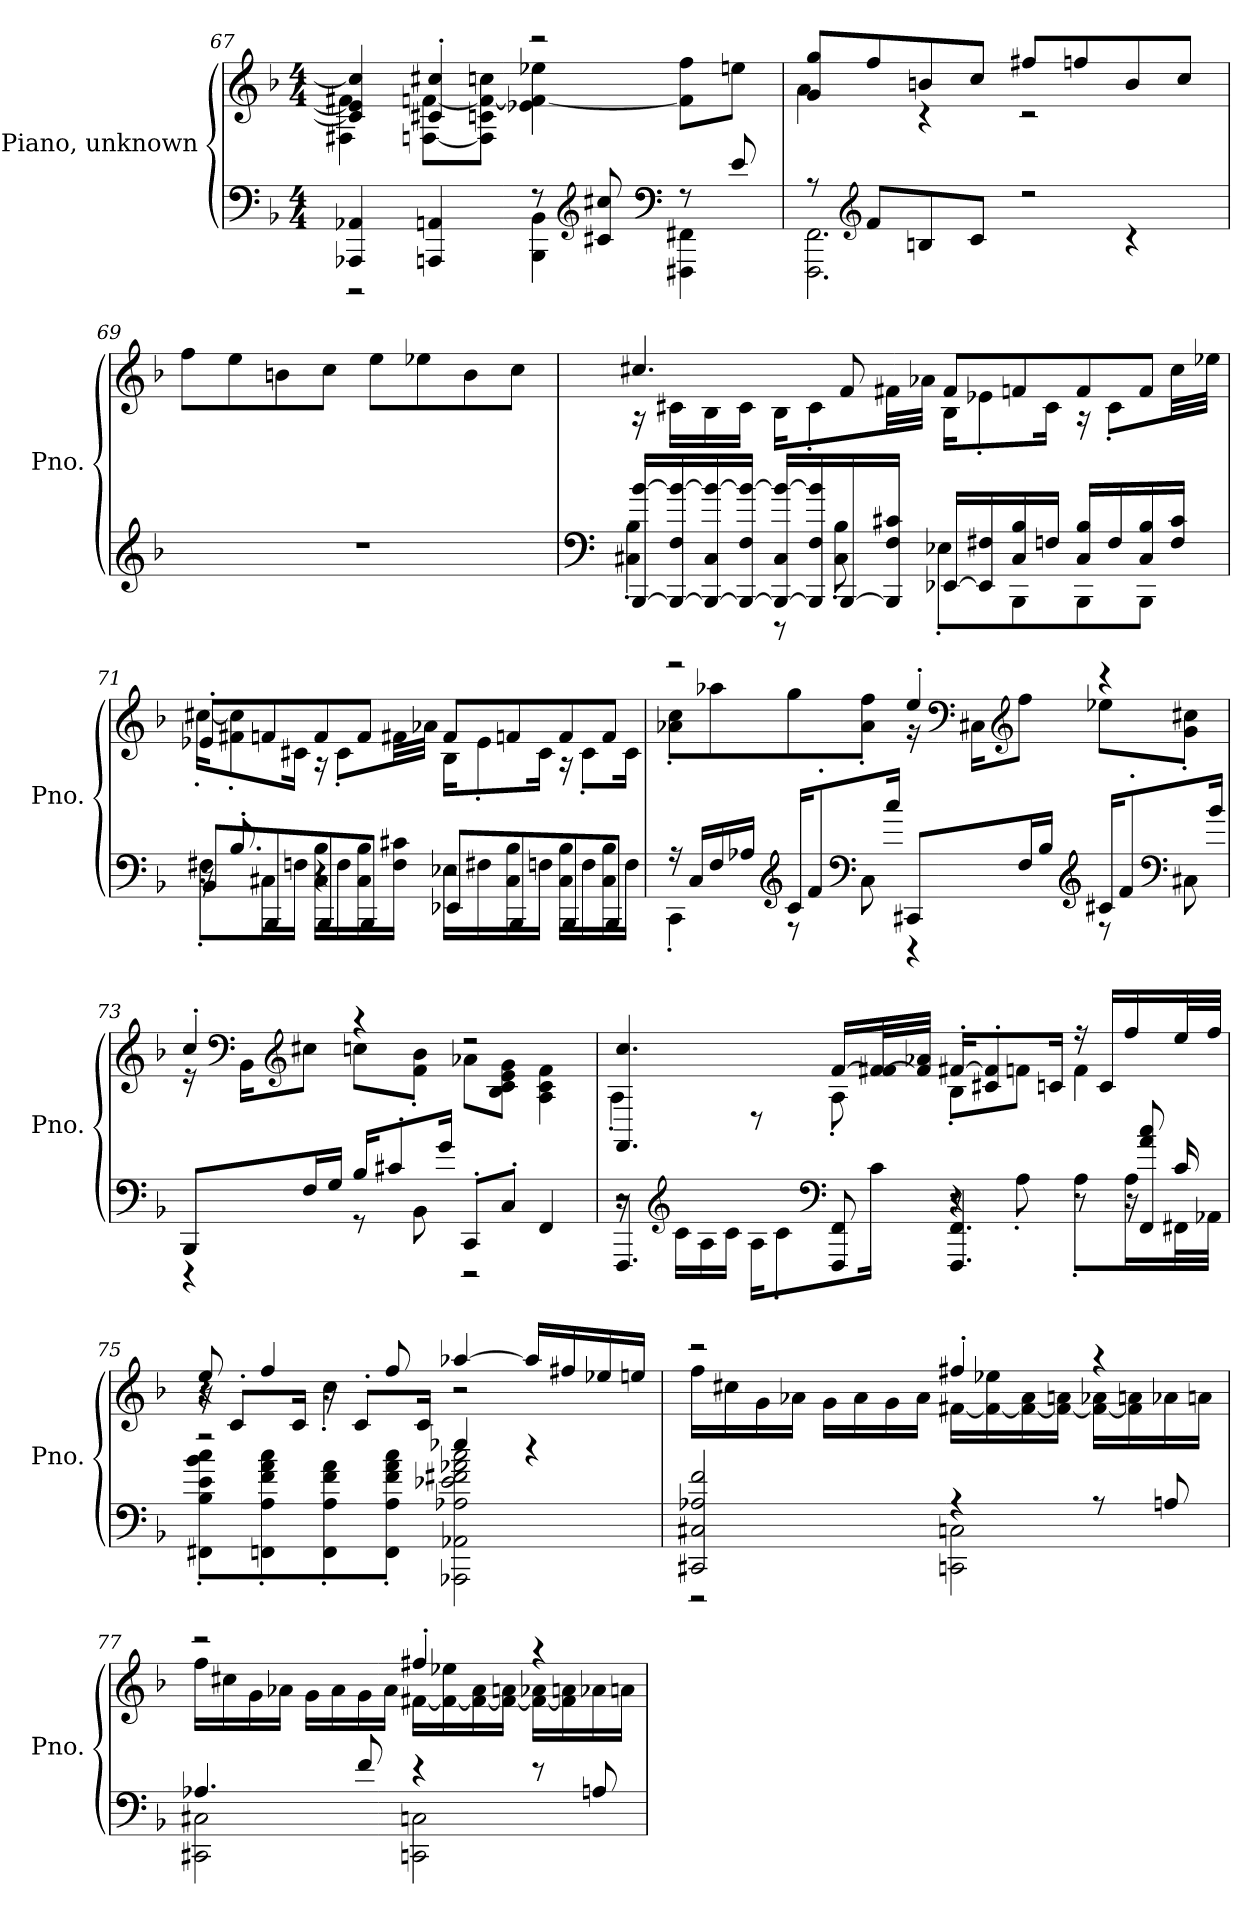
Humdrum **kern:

**kern	**kern
*part1	*part1
*staff2	*staff1
*I"Piano, unknown	*
*I'Pno.	*
!!LO:LB:g=z
*clefF4	*clefG2
*k[b-]	*k[b-]
*M4/4	*M4/4
=67	=67
*^	*^
4AAA-X/ 4AA-X/	2r	4c/] 4e-/] 4cc/]	4F#X\ 4f#X\
4AAAn/ 4AAn/	.	4c#X/' 4cc#X/'	[8Fn\ [8fn\L
.	.	.	8F\] 8cn\ 8f\_ 8ccn\J
8r	4BBB-\ 4BB-\	2r	4e-X\ 4f\_ 4ee-X\
*clefG2	*	*	*
8c#X/ 8cc#X/	.	.	.
*clefF4	*	*	*
8r	4FFF#X\ 4FF#X\	.	8f\] 8ff\L
8e/	.	.	8een\J
=68	=68	=68	=68
8r	2.FFF\ 2.FF\	8g/ 8gg/L	4a\
*clefG2	*	*	*
8f/L	.	8ff/	.
8Bn/	.	8bn/	4r
8c/J	.	8cc/J	.
2r	.	8ff#X/L	2r
.	.	8ffn/	.
.	4r	8b/	.
.	.	8cc/J	.
*v	*v	*	*
*	*v	*v
=69	=69
1r	8ff\L
.	8ee\
.	8bn\
.	8cc\J
.	8ee\L
.	8ee-X\
.	8b\
.	8cc\J
!!LO:LB:g=z
=70	=70
*clefF4	*
*^	*^
[16BBB-/ [16b-/LL	4C#X\' 4B-\'	4.cc#X/	16r
16BBB-/_ 16F/ 16b-/_	.	.	16c#X\LL
16BBB-/_ 16C#/ 16b-/_	.	.	16B-\
16BBB-/_ 16F/ 16b-/_JJ	.	.	16c#\JJ
16BBB-/_ 16C#/ 16b-/_LL	8r	.	16B-\KL
16BBB-/] 16F/ 16b-/]	.	.	8c#'\
[16BBB-/	8C#\' 8B-\'	8f/	.
16BBB-/] 16F/ 16c#X/JJ	.	.	32f#X\LL
.	.	.	32a-X\JJJ
[16EE-X/LL	8E-X'\L	8f#/L	16B-\KL
16EE-/] 16F#X/	.	.	8e-X'\
16C#/ 16B-/	8BBB-\	8fn/	.
16Fn/JJ	.	.	16c#\Jk
16C#/ 16B-/LL	8BBB-\	8f/	16r
16F/	.	.	8c#'\L
16C#/ 16B-/	8BBB-\J	8f/J	.
16F/ 16c#/JJ	.	.	32cc#\LL
.	.	.	32ee-X\JJJ
!!LO:PB:g=z	!!
=71	=71	=71	=71
*	*^	*	*
16r	8F#X'\L	8BB-/L	8e-X'/L	[16cc#X'\KL
8.B-'/	.	.	.	8f#X\' 8cc#\]'
.	16C#X\L	8BBB-/	8fn/	.
.	16Fn\JJ	.	.	16c#X\Jk
4r	16C#\ 16B-\LL	8BBB-/	8f/	16r
.	16F\	.	.	8c#'\L
.	16C#\ 16B-\	8BBB-/J	8f/J	.
.	16F\ 16c#X\JJ	.	.	32f#X\LL
.	.	.	.	32a-X\JJJ
2r	16E-X\LL	8EE-X/L	8f#/L	16B-\KL
.	16F#X\	.	.	8e-'\
.	16C#\ 16B-\	8BBB-/	8fn/	.
.	16Fn\JJ	.	.	16c#\Jk
.	16C#\ 16B-\LL	8BBB-/	8f/	16r
.	16F\	.	.	8c#'\L
.	16C#\ 16B-\	8BBB-/J	8f/J	.
.	16F\JJ	.	.	16c#\Jk
*	*v	*v	*	*
!!LO:LB:g=z	!!
=72	=72	=72	=72
16r	4CC'\	2r	8a-X\' 8cc\'L
16C/LL	.	.	.
16F/	.	.	8aa-X\
16A-X/JJ	.	.	.
*clefG2	*	*	*
16c/KL	8r	.	8gg\
8f'/	.	.	.
*clefF4	*	*	*
.	8C\	.	8a-\' 8ff\'J
16cc/Jk	.	.	.
8CC#X/L	4r	4ee'/	16r
*	*	*clefF4	*
.	.	.	16C#X\KL
*	*	*clefG2	*
16F/L	.	.	8ff\J
16B-/JJ	.	.	.
*clefG2	*	*	*
16c#X/KL	8r	4r	8ee-X\L
8f'/	.	.	.
*clefF4	*	*	*
.	8C#X\	.	8g\' 8cc#X\'J
16b-/Jk	.	.	.
!!LO:LB:g=z	!!
=73	=73	=73	=73
8BBB-/L	4r	4cc'/	16r
*	*	*clefF4	*
.	.	.	16BB-\KL
*	*	*clefG2	*
16F/L	.	.	8cc#X\J
16G/JJ	.	.	.
16B-/KL	8r	4r	8ccn\L
8c#X'/	.	.	.
.	8BB-\	.	8f\' 8b-\'J
16g/Jk	.	.	.
8CC'/L	2r	2r	8a-X\L
8C'/J	.	.	8B-\ 8c\ 8e\ 8g\J
4FF/	.	.	4A\ 4c\ 4f\
!!LO:LB:g=z	!!
=74	=74	=74	=74
*	*^	*	*
2r	16r	4.FFF/	4.FF/ 4.cc/	4A'\
*clefG2	*	*	*	*
.	16c\LL	.	.	.
.	16A\	.	.	.
.	16c\JJ	.	.	.
.	16A\KL	.	.	8r
.	8c'\	.	.	.
*clefF4	*	*	*	*
.	.	8FFF/ 8FF/	[16f/LL	8A'\
.	16c\Jk	.	32f/_ 32f#X/L	.
.	.	.	32f/] 32a-X/JJJ	.
4r	8r	4.FFF/ 4.FF/	[16f#X'/KL	8B-'\L
.	.	.	8c#X/' 8f#/]'	.
.	8A'\	.	.	8fn\J
.	.	.	16cn/Jk	.
8r	8A'\L	.	16r	4f\
.	.	.	16c/LL	.
16r	16A\L	8FF/ 8a/ 8cc/	16ff/	.
16c/	32FF#X\L	.	32ee/L	.
.	32AA-X\JJJ	.	32ff/JJJ	.
*	*v	*v	*	*
!!LO:LB:g=z
=75	=75	=75	=75
*	*	*	*^
2r	8FF#X\' 8B-\' 8e\' 8b-\' 8cc\'L	8ee/	4r	16r
.	.	.	.	8c'/L
.	8FFn\' 8A\' 8f\' 8a\' 8cc\'	4ff/	.	.
.	.	.	.	16c/Jk
.	8FF\' 8A\' 8f\' 8a\'	.	4cc'\	16r
.	.	.	.	8c'/L
.	8FF\' 8A\' 8f\' 8a\' 8cc\'J	8ff/	.	.
.	.	.	.	16c/Jk
4ee-X/	2AAA-X\ 2AA-X\ 2A-X\ 2e-X\ 2f#X\ 2a-X\ 2cc\	2r	2r	[4aa-X/
4r	.	.	.	16aa-/LL]
.	.	.	.	16ff#X/
.	.	.	.	16ee-X/
.	.	.	.	16een/JJ
*	*	*	*v	*v
=76	=76	=76	=76
2CC#X/ 2C#X/ 2A-X/ 2f/	2r	2r	16ff\LL
.	.	.	16cc#X\
.	.	.	16g\
.	.	.	16a-X\JJ
.	.	.	16g\LL
.	.	.	16a-\
.	.	.	16g\
.	.	.	16a-\JJ
4r	2CCn\ 2Cn\	4ff#X'/	[16f#X\LL
.	.	.	16f#\_ 16ee-X\
.	.	.	16f#\_ 16a-\
.	.	.	16f#\_ 16an\JJ
8r	.	4r	16f#\_ 16a-X\LL
.	.	.	16f#\] 16an\
8An/	.	.	16a-X\
.	.	.	16an\JJ
!!LO:LB:g=z	!!
=77	=77	=77	=77
4.A-X/	2CC#X\ 2C#X\	2r	16ff\LL
.	.	.	16cc#X\
.	.	.	16g\
.	.	.	16a-X\JJ
.	.	.	16g\LL
.	.	.	16a-\
8f/	.	.	16g\
.	.	.	16a-\JJ
4r	2CCn\ 2Cn\	4ff#X'/	[16f#X\LL
.	.	.	16f#\_ 16ee-X\
.	.	.	16f#\_ 16a-\
.	.	.	16f#\_ 16an\JJ
8r	.	4r	16f#\_ 16a-X\LL
.	.	.	16f#\] 16an\
8An/	.	.	16a-X\
.	.	.	16an\JJ
*v	*v	*	*
*	*v	*v
=	=
*-	*-
